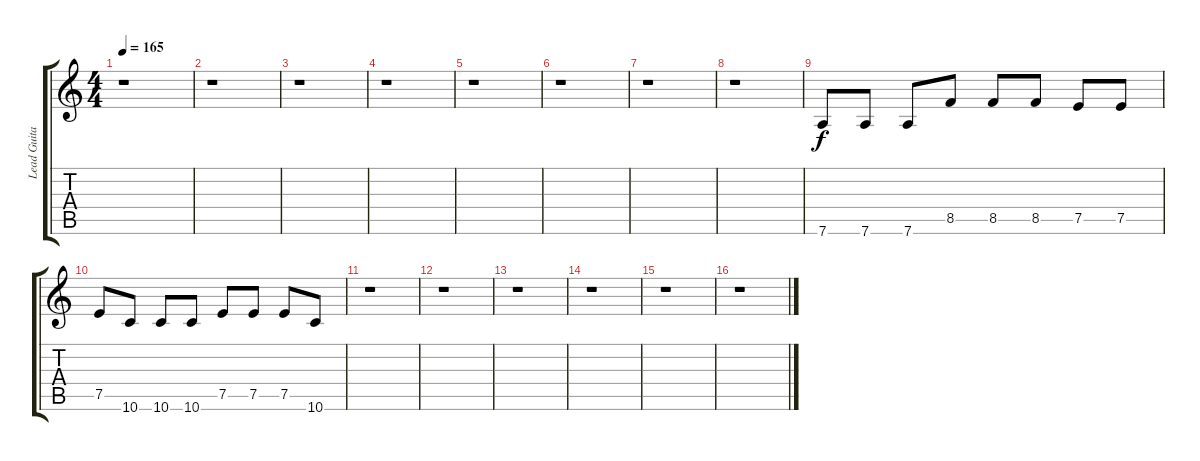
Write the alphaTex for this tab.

\track ("Lead Guitar" "Lead Guita") {instrument distortionguitar}
\staff {score tabs}
\tuning (E4 B3 G3 D3 A2 D2) {hide}
\ts (4 4)
\tempo 165
\clef g2
\ks c
r.1{dy f} |
r.1 |
r.1 |
r.1 |
r.1 |
r.1 |
r.1 |
r.1 |
7.6.8 7.6.8 7.6.8 8.5.8 8.5.8 8.5.8 7.5.8 7.5.8 |
7.5.8 10.6.8 10.6.8 10.6.8 7.5.8 7.5.8 7.5.8 10.6.8 |
r.1 |
r.1 |
r.1 |
r.1 |
r.1 |
r.1
